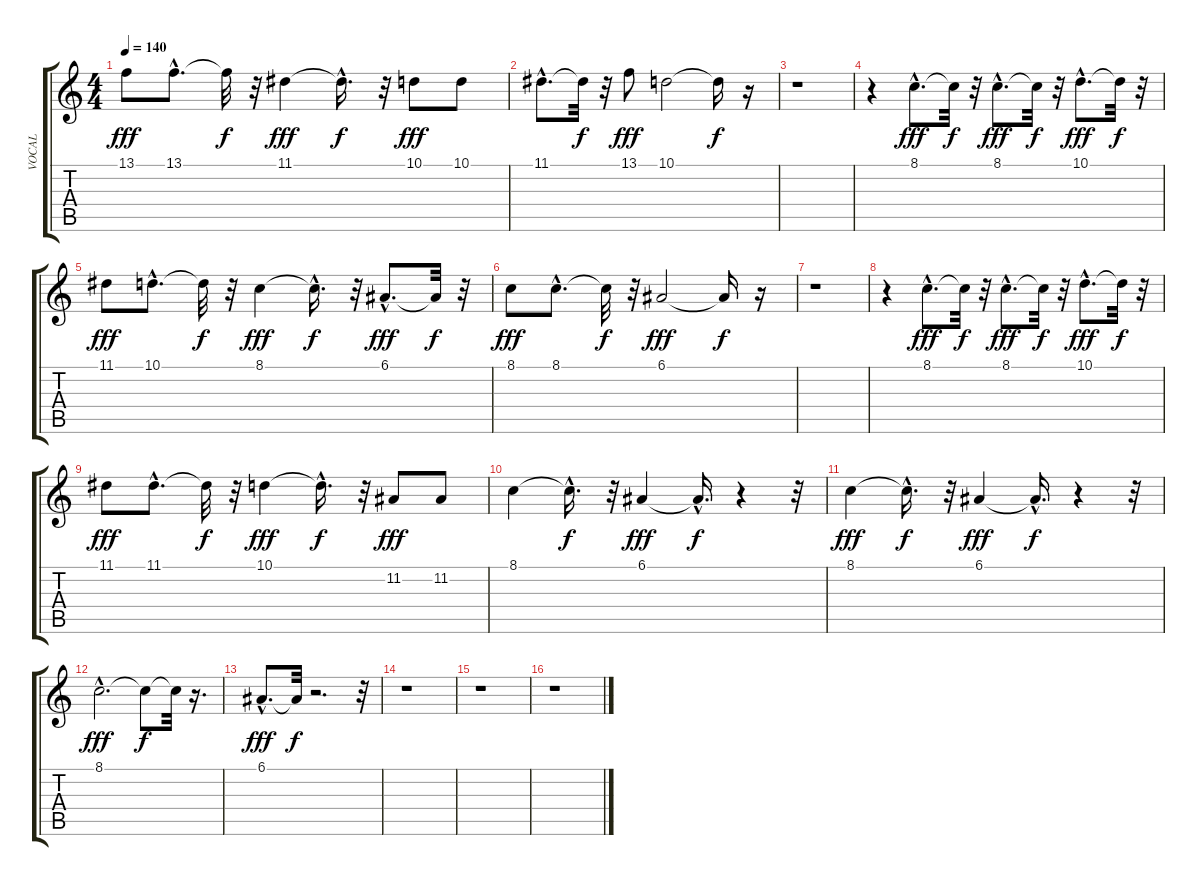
\track ("VOCAL" "VOCAL") {instrument lead2sawtooth}
\staff {score tabs}
\tuning (E4 B3 G3 D3 A2 E2) {hide}
\ts (4 4)
\tempo 140
\clef g2
\ks c
13.1.8{dy fff} 13.1{hac}.8{d} 13.1{t}.32{dy f} r.32 11.1.4{dy fff} 11.1{hac t}.16{d dy f} r.32 10.1.8{dy fff} 10.1.8 |
11.1{hac}.8{d} 11.1{t}.32{dy f} r.32 13.1.8{dy fff} 10.1.2 10.1{t}.16{dy f} r.16 |
r.1 |
r.4 8.1{hac}.8{d dy fff} 8.1{t}.32{dy f} r.32 8.1{hac}.8{d dy fff} 8.1{t}.32{dy f} r.32 10.1{hac}.8{d dy fff} 10.1{t}.32{dy f} r.32 |
11.1.8{dy fff} 10.1{hac}.8{d} 10.1{t}.32{dy f} r.32 8.1.4{dy fff} 8.1{hac t}.16{d dy f} r.32 6.1{hac}.8{d dy fff} 6.1{t}.32{dy f} r.32 |
8.1.8{dy fff} 8.1{hac}.8{d} 8.1{t}.32{dy f} r.32 6.1.2{dy fff} 6.1{t}.16{dy f} r.16 |
r.1 |
r.4 8.1{hac}.8{d dy fff} 8.1{t}.32{dy f} r.32 8.1{hac}.8{d dy fff} 8.1{t}.32{dy f} r.32 10.1{hac}.8{d dy fff} 10.1{t}.32{dy f} r.32 |
11.1.8{dy fff} 11.1{hac}.8{d} 11.1{t}.32{dy f} r.32 10.1.4{dy fff} 10.1{hac t}.16{d dy f} r.32 11.2.8{dy fff} 11.2.8 |
8.1.4 8.1{hac t}.16{d dy f} r.32 6.1.4{dy fff} 6.1{hac t}.16{d dy f} r.4 r.32 |
8.1.4{dy fff} 8.1{hac t}.16{d dy f} r.32 6.1.4{dy fff} 6.1{hac t}.16{d dy f} r.4 r.32 |
8.1{hac}.2{d dy fff} 8.1{t}.8{dy f} 8.1{t}.32 r.16{d} |
6.1{hac}.8{d dy fff} 6.1{t}.32{dy f} r.2{d} r.32 |
r.1 |
r.1 |
r.1
